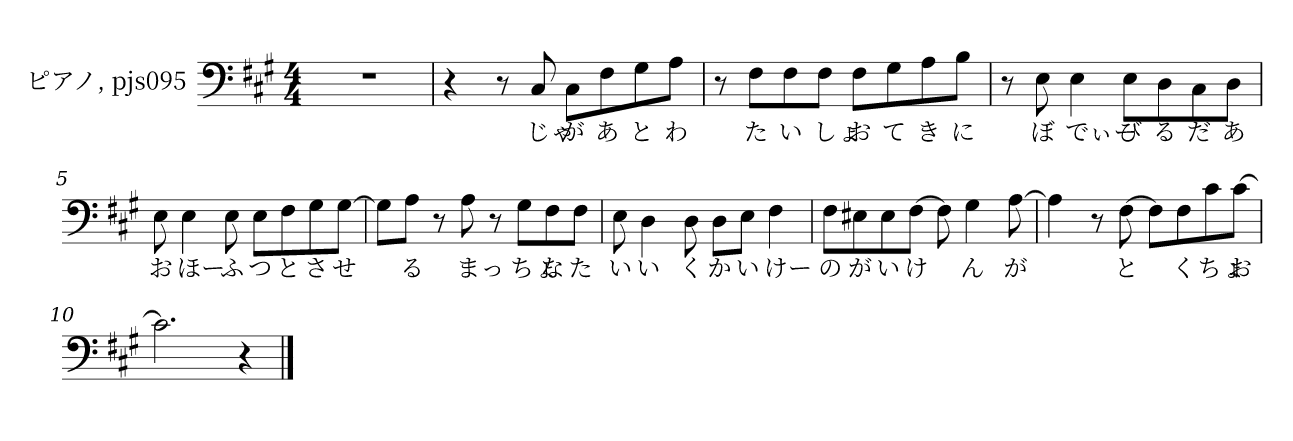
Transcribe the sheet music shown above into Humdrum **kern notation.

**kern	**text
*part1	*part1
*staff1	*staff1
*I"ピアノ, pjs095	*
*clefF4	*
*k[f#c#g#]	*
*M4/4	*
*MM130	*
=1	=1
1r	.
=2	=2
4r	.
8r	.
!	!LO:LY:b
8C#/	じゃ
!	!LO:LY:b
8C#\L	が
!	!LO:LY:b
8F#\	あ
!	!LO:LY:b
8G#\	と
!	!LO:LY:b
8A\J	わ
=3	=3
8r	.
!	!LO:LY:b
8F#\L	た
!	!LO:LY:b
8F#\	い
!	!LO:LY:b
8F#\J	しょ
!	!LO:LY:b
8F#\L	お
!	!LO:LY:b
8G#\	て
!	!LO:LY:b
8A\	き
!	!LO:LY:b
8B\J	に
=4	=4
8r	.
!	!LO:LY:b
8E\	ぼ
!	!LO:LY:b
4E\	でぃー
!	!LO:LY:b
8E\L	び
!	!LO:LY:b
8D\	る
!	!LO:LY:b
8C#\	だ
!	!LO:LY:b
8D\J	あ
=5	=5
!	!LO:LY:b
8E\	お
!	!LO:LY:b
4E\	ほー
!	!LO:LY:b
8E\	ふ
!	!LO:LY:b
8E\L	つ
!	!LO:LY:b
8F#\	と
!	!LO:LY:b
8G#\	さ
!	!LO:LY:b
[8G#\J	せ
!!LO:LB:g=z
=6	=6
8G#\L]	.
!	!LO:LY:b
8A\J	る
8r	.
!	!LO:LY:b
8A\	まっ
8r	.
!	!LO:LY:b
8G#\L	ちょ
!	!LO:LY:b
8F#\	な
!	!LO:LY:b
8F#\J	た
=7	=7
!	!LO:LY:b
8E\	い
!	!LO:LY:b
4D\	い
!	!LO:LY:b
8D\	く
!	!LO:LY:b
8D\L	か
!	!LO:LY:b
8E\J	い
!	!LO:LY:b
4F#\	けー
=8	=8
!	!LO:LY:b
8F#\L	の
!	!LO:LY:b
8E#X\	が
!	!LO:LY:b
8E#\	い
!	!LO:LY:b
[8F#\J	け
8F#\]	.
!	!LO:LY:b
4G#\	ん
!	!LO:LY:b
[8A\	が
=9	=9
4A\]	.
8r	.
!	!LO:LY:b
[8F#\	と
8F#\L]	.
!	!LO:LY:b
8F#\	く
!	!LO:LY:b
8c#\	ちょ
!	!LO:LY:b
[8c#\J	お
=10	=10
2.c#\]	.
4r	.
==	==
*-	*-
